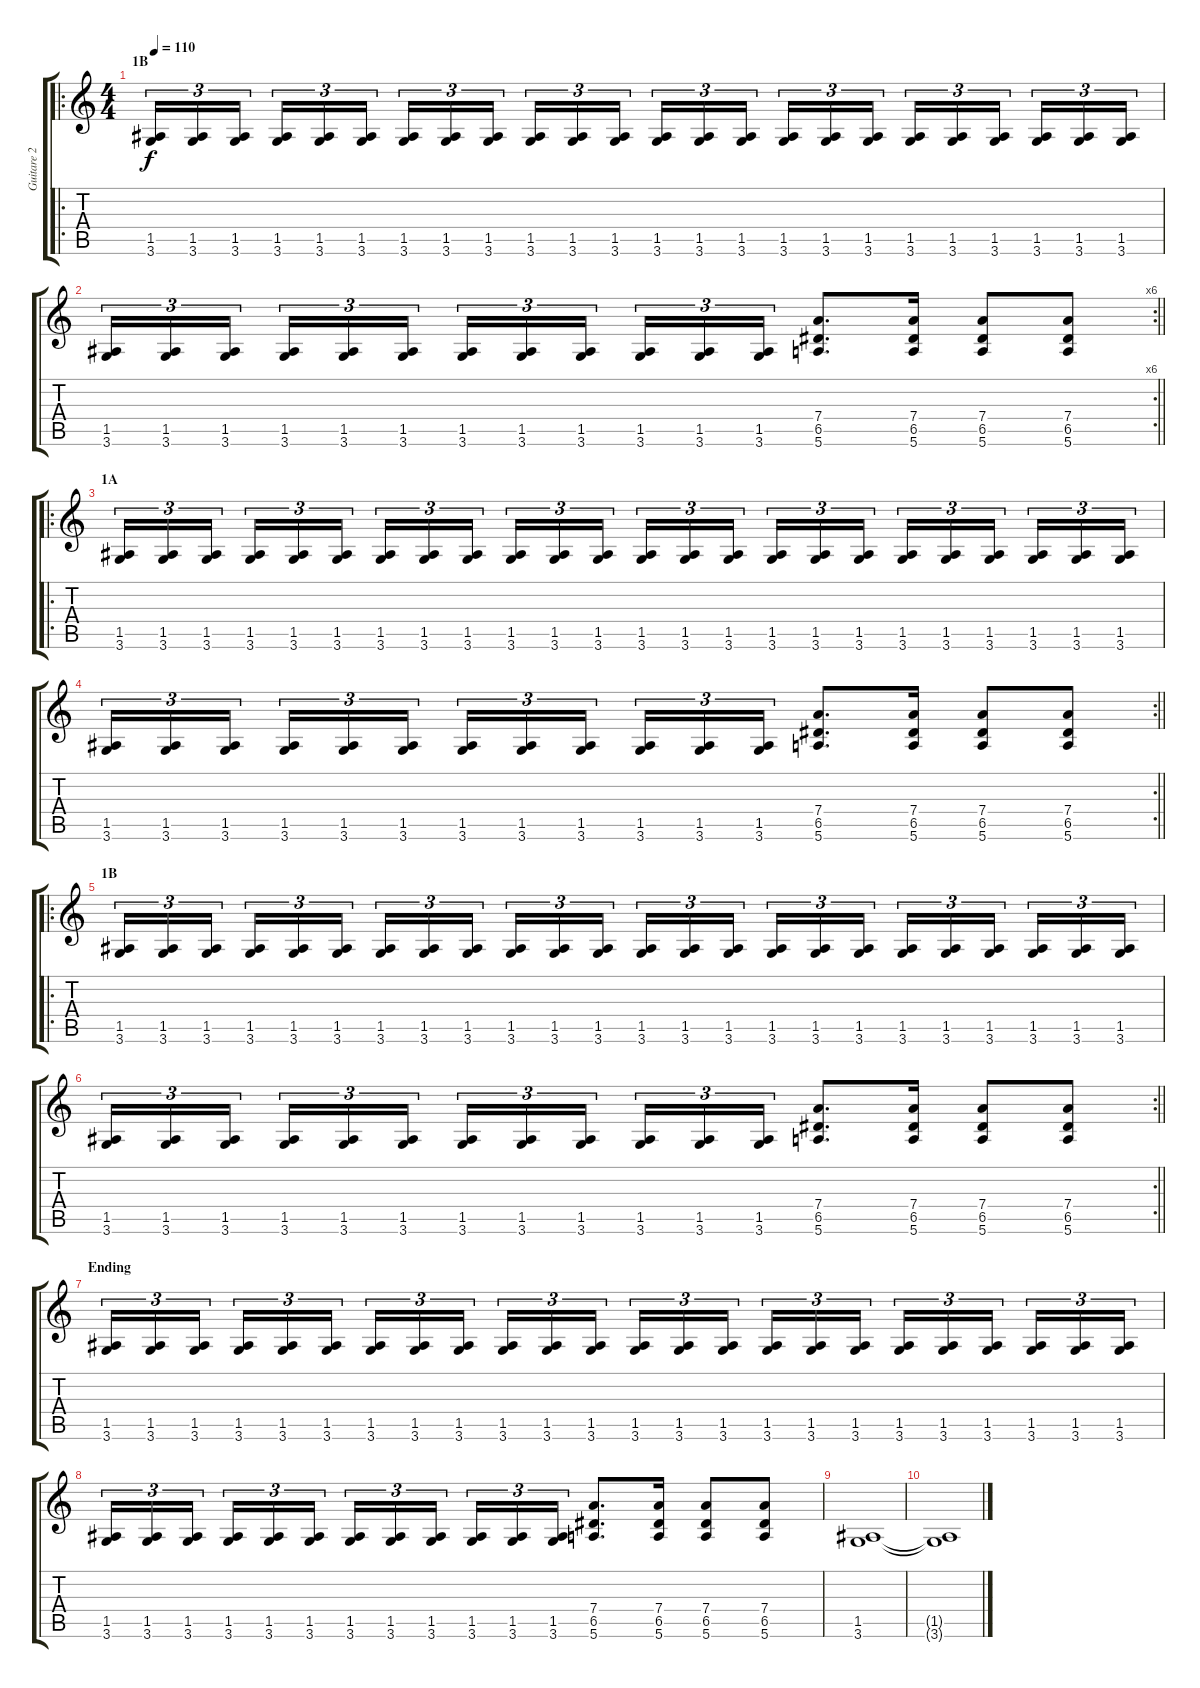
\track ("Guitare 2" "Guitare 2") {instrument distortionguitar}
\staff {score tabs}
\tuning (E4 B3 G3 D3 A2 E2) {hide}
\ro
\ts (4 4)
\section ("" "1B")
\tempo 110
\clef g2
\ks c
(1.5 3.6).16{tu (3 2) dy f} (1.5 3.6).16{tu (3 2)} (1.5 3.6).16{tu (3 2) beam splitsecondary} (1.5 3.6).16{tu (3 2)} (1.5 3.6).16{tu (3 2)} (1.5 3.6).16{tu (3 2)} (1.5 3.6).16{tu (3 2)} (1.5 3.6).16{tu (3 2)} (1.5 3.6).16{tu (3 2) beam splitsecondary} (1.5 3.6).16{tu (3 2)} (1.5 3.6).16{tu (3 2)} (1.5 3.6).16{tu (3 2)} (1.5 3.6).16{tu (3 2)} (1.5 3.6).16{tu (3 2)} (1.5 3.6).16{tu (3 2) beam splitsecondary} (1.5 3.6).16{tu (3 2)} (1.5 3.6).16{tu (3 2)} (1.5 3.6).16{tu (3 2)} (1.5 3.6).16{tu (3 2)} (1.5 3.6).16{tu (3 2)} (1.5 3.6).16{tu (3 2) beam splitsecondary} (1.5 3.6).16{tu (3 2)} (1.5 3.6).16{tu (3 2)} (1.5 3.6).16{tu (3 2)} |
\rc 6
\barLineRight lightlight
(1.5 3.6).16{tu (3 2)} (1.5 3.6).16{tu (3 2)} (1.5 3.6).16{tu (3 2) beam splitsecondary} (1.5 3.6).16{tu (3 2)} (1.5 3.6).16{tu (3 2)} (1.5 3.6).16{tu (3 2)} (1.5 3.6).16{tu (3 2)} (1.5 3.6).16{tu (3 2)} (1.5 3.6).16{tu (3 2) beam splitsecondary} (1.5 3.6).16{tu (3 2)} (1.5 3.6).16{tu (3 2)} (1.5 3.6).16{tu (3 2)} (7.4 6.5 5.6).8{d} (7.4 6.5 5.6).16 (7.4 6.5 5.6).8 (7.4 6.5 5.6).8 |
\ro
\section ("" "1A")
(1.5 3.6).16{tu (3 2)} (1.5 3.6).16{tu (3 2)} (1.5 3.6).16{tu (3 2) beam splitsecondary} (1.5 3.6).16{tu (3 2)} (1.5 3.6).16{tu (3 2)} (1.5 3.6).16{tu (3 2)} (1.5 3.6).16{tu (3 2)} (1.5 3.6).16{tu (3 2)} (1.5 3.6).16{tu (3 2) beam splitsecondary} (1.5 3.6).16{tu (3 2)} (1.5 3.6).16{tu (3 2)} (1.5 3.6).16{tu (3 2)} (1.5 3.6).16{tu (3 2)} (1.5 3.6).16{tu (3 2)} (1.5 3.6).16{tu (3 2) beam splitsecondary} (1.5 3.6).16{tu (3 2)} (1.5 3.6).16{tu (3 2)} (1.5 3.6).16{tu (3 2)} (1.5 3.6).16{tu (3 2)} (1.5 3.6).16{tu (3 2)} (1.5 3.6).16{tu (3 2) beam splitsecondary} (1.5 3.6).16{tu (3 2)} (1.5 3.6).16{tu (3 2)} (1.5 3.6).16{tu (3 2)} |
\rc 2
\barLineRight lightlight
(1.5 3.6).16{tu (3 2)} (1.5 3.6).16{tu (3 2)} (1.5 3.6).16{tu (3 2) beam splitsecondary} (1.5 3.6).16{tu (3 2)} (1.5 3.6).16{tu (3 2)} (1.5 3.6).16{tu (3 2)} (1.5 3.6).16{tu (3 2)} (1.5 3.6).16{tu (3 2)} (1.5 3.6).16{tu (3 2) beam splitsecondary} (1.5 3.6).16{tu (3 2)} (1.5 3.6).16{tu (3 2)} (1.5 3.6).16{tu (3 2)} (7.4 6.5 5.6).8{d} (7.4 6.5 5.6).16 (7.4 6.5 5.6).8 (7.4 6.5 5.6).8 |
\ro
\section ("" "1B")
(1.5 3.6).16{tu (3 2)} (1.5 3.6).16{tu (3 2)} (1.5 3.6).16{tu (3 2) beam splitsecondary} (1.5 3.6).16{tu (3 2)} (1.5 3.6).16{tu (3 2)} (1.5 3.6).16{tu (3 2)} (1.5 3.6).16{tu (3 2)} (1.5 3.6).16{tu (3 2)} (1.5 3.6).16{tu (3 2) beam splitsecondary} (1.5 3.6).16{tu (3 2)} (1.5 3.6).16{tu (3 2)} (1.5 3.6).16{tu (3 2)} (1.5 3.6).16{tu (3 2)} (1.5 3.6).16{tu (3 2)} (1.5 3.6).16{tu (3 2) beam splitsecondary} (1.5 3.6).16{tu (3 2)} (1.5 3.6).16{tu (3 2)} (1.5 3.6).16{tu (3 2)} (1.5 3.6).16{tu (3 2)} (1.5 3.6).16{tu (3 2)} (1.5 3.6).16{tu (3 2) beam splitsecondary} (1.5 3.6).16{tu (3 2)} (1.5 3.6).16{tu (3 2)} (1.5 3.6).16{tu (3 2)} |
\rc 2
\barLineRight lightlight
(1.5 3.6).16{tu (3 2)} (1.5 3.6).16{tu (3 2)} (1.5 3.6).16{tu (3 2) beam splitsecondary} (1.5 3.6).16{tu (3 2)} (1.5 3.6).16{tu (3 2)} (1.5 3.6).16{tu (3 2)} (1.5 3.6).16{tu (3 2)} (1.5 3.6).16{tu (3 2)} (1.5 3.6).16{tu (3 2) beam splitsecondary} (1.5 3.6).16{tu (3 2)} (1.5 3.6).16{tu (3 2)} (1.5 3.6).16{tu (3 2)} (7.4 6.5 5.6).8{d} (7.4 6.5 5.6).16 (7.4 6.5 5.6).8 (7.4 6.5 5.6).8 |
\section ("" "Ending")
(1.5 3.6).16{tu (3 2)} (1.5 3.6).16{tu (3 2)} (1.5 3.6).16{tu (3 2) beam splitsecondary} (1.5 3.6).16{tu (3 2)} (1.5 3.6).16{tu (3 2)} (1.5 3.6).16{tu (3 2)} (1.5 3.6).16{tu (3 2)} (1.5 3.6).16{tu (3 2)} (1.5 3.6).16{tu (3 2) beam splitsecondary} (1.5 3.6).16{tu (3 2)} (1.5 3.6).16{tu (3 2)} (1.5 3.6).16{tu (3 2)} (1.5 3.6).16{tu (3 2)} (1.5 3.6).16{tu (3 2)} (1.5 3.6).16{tu (3 2) beam splitsecondary} (1.5 3.6).16{tu (3 2)} (1.5 3.6).16{tu (3 2)} (1.5 3.6).16{tu (3 2)} (1.5 3.6).16{tu (3 2)} (1.5 3.6).16{tu (3 2)} (1.5 3.6).16{tu (3 2) beam splitsecondary} (1.5 3.6).16{tu (3 2)} (1.5 3.6).16{tu (3 2)} (1.5 3.6).16{tu (3 2)} |
(1.5 3.6).16{tu (3 2)} (1.5 3.6).16{tu (3 2)} (1.5 3.6).16{tu (3 2) beam splitsecondary} (1.5 3.6).16{tu (3 2)} (1.5 3.6).16{tu (3 2)} (1.5 3.6).16{tu (3 2)} (1.5 3.6).16{tu (3 2)} (1.5 3.6).16{tu (3 2)} (1.5 3.6).16{tu (3 2) beam splitsecondary} (1.5 3.6).16{tu (3 2)} (1.5 3.6).16{tu (3 2)} (1.5 3.6).16{tu (3 2)} (7.4 6.5 5.6).8{d} (7.4 6.5 5.6).16 (7.4 6.5 5.6).8 (7.4 6.5 5.6).8 |
(1.5 3.6).1 |
(1.5{t} 3.6{t}).1
